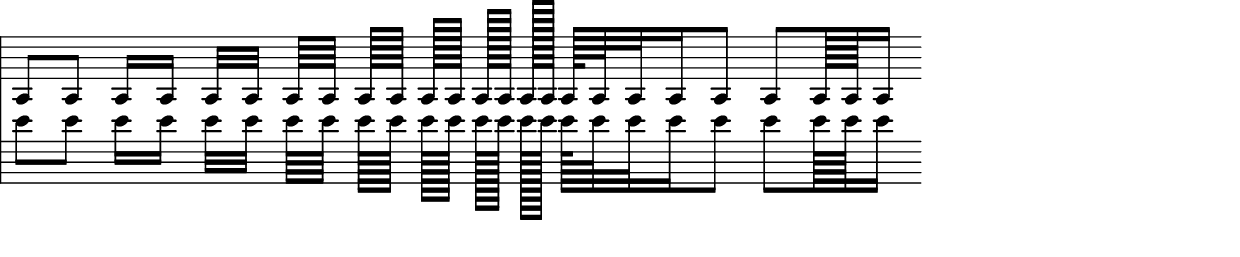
%% Generated by lilypond-book
%% Options: [exampleindent=10.16\mm,indent=0\mm,line-width=160\mm,paper-height=845.047\pt,paper-width=597.508\pt,papersize='(cons (* 597.508 pt) (* 845.047 pt))]
\include "lilypond-book-preamble.ly"


% ****************************************************************
% Start cut-&-pastable-section
% ****************************************************************

#(ly:set-option 'eps-box-padding 3.000000)



\paper {
  #(set-paper-size '(cons (* 597.508 pt) (* 845.047 pt)))
  indent = 0\mm
  line-width = 160\mm
  % offset the left padding, also add 1mm as lilypond creates cropped
  % images with a little space on the right
  line-width = #(- line-width (* mm  3.000000) (* mm 1))
}

\layout {
  
}




% ****************************************************************
% ly snippet:
% ****************************************************************
\sourcefilename "/lilypond-2.25.16/input/regression/beaming-more-than-4-beams-normal-size.ly"
\sourcefileline 0

\version "2.21.0"

\header{
texidoc="
Inside-staff beams should align with staff lines (sit, straddle, hang) as
smoothly as possible (standard-sized beams).  The outside-staff beams do not
interfere with staff lines, so the inside-staff beams are more important when
it comes to beam quanting/@/scoring/@/positioning."
}

\layout {
  indent = 0
  ragged-right = ##t
  \context {
    \Staff
    \omit Clef
    \omit TimeSignature
  }
}

testMusic = {
  \cadenzaOn
   a8[ 8]
   16[ 16]
   32[ 32]
   64[ 64]
   128[ 128]
   256[ 256]
   512[ 512]
   1024[ 1024]
   128[ 64 32 16 8]
   8[ 128 128 16]
}

<<
  \new Staff \testMusic
  \new Staff \transpose a c''' \testMusic
>>



% ****************************************************************
% end ly snippet
% ****************************************************************
